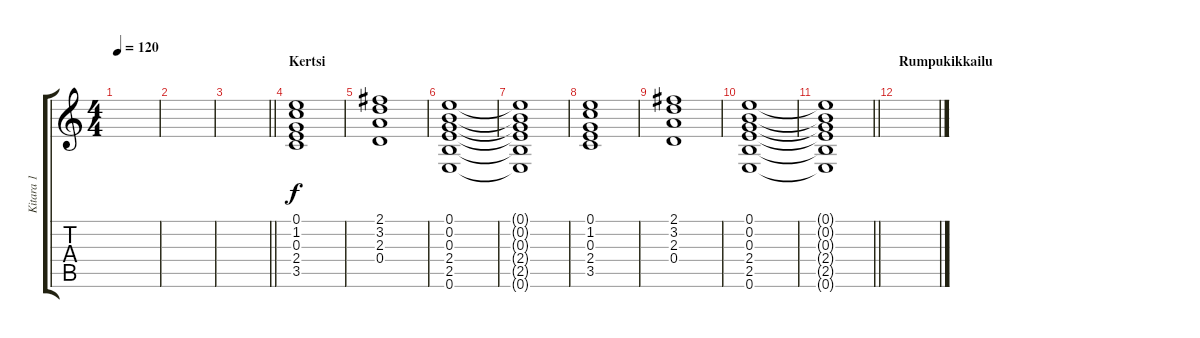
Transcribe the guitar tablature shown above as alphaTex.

\track ("Kitara 1" "Kitara 1") {instrument electricguitarclean}
\staff {score tabs}
\tuning (E4 B3 G3 D3 A2 E2) {hide}
\ts (4 4)
\tempo 120
\clef g2
\ks c
|
|
\barLineRight lightlight
|
\section ("" "Kertsi")
(0.1 1.2 0.3 2.4 3.5).1 |
(2.1 3.2 2.3 0.4).1 |
(0.1 0.2 0.3 2.4 2.5 0.6).1 |
(0.1{t} 0.2{t} 0.3{t} 2.4{t} 2.5{t} 0.6{t}).1 |
(0.1 1.2 0.3 2.4 3.5).1 |
(2.1 3.2 2.3 0.4).1 |
(0.1 0.2 0.3 2.4 2.5 0.6).1 |
\barLineRight lightlight
(0.1{t} 0.2{t} 0.3{t} 2.4{t} 2.5{t} 0.6{t}).1 |
\section ("" "Rumpukikkailu")
